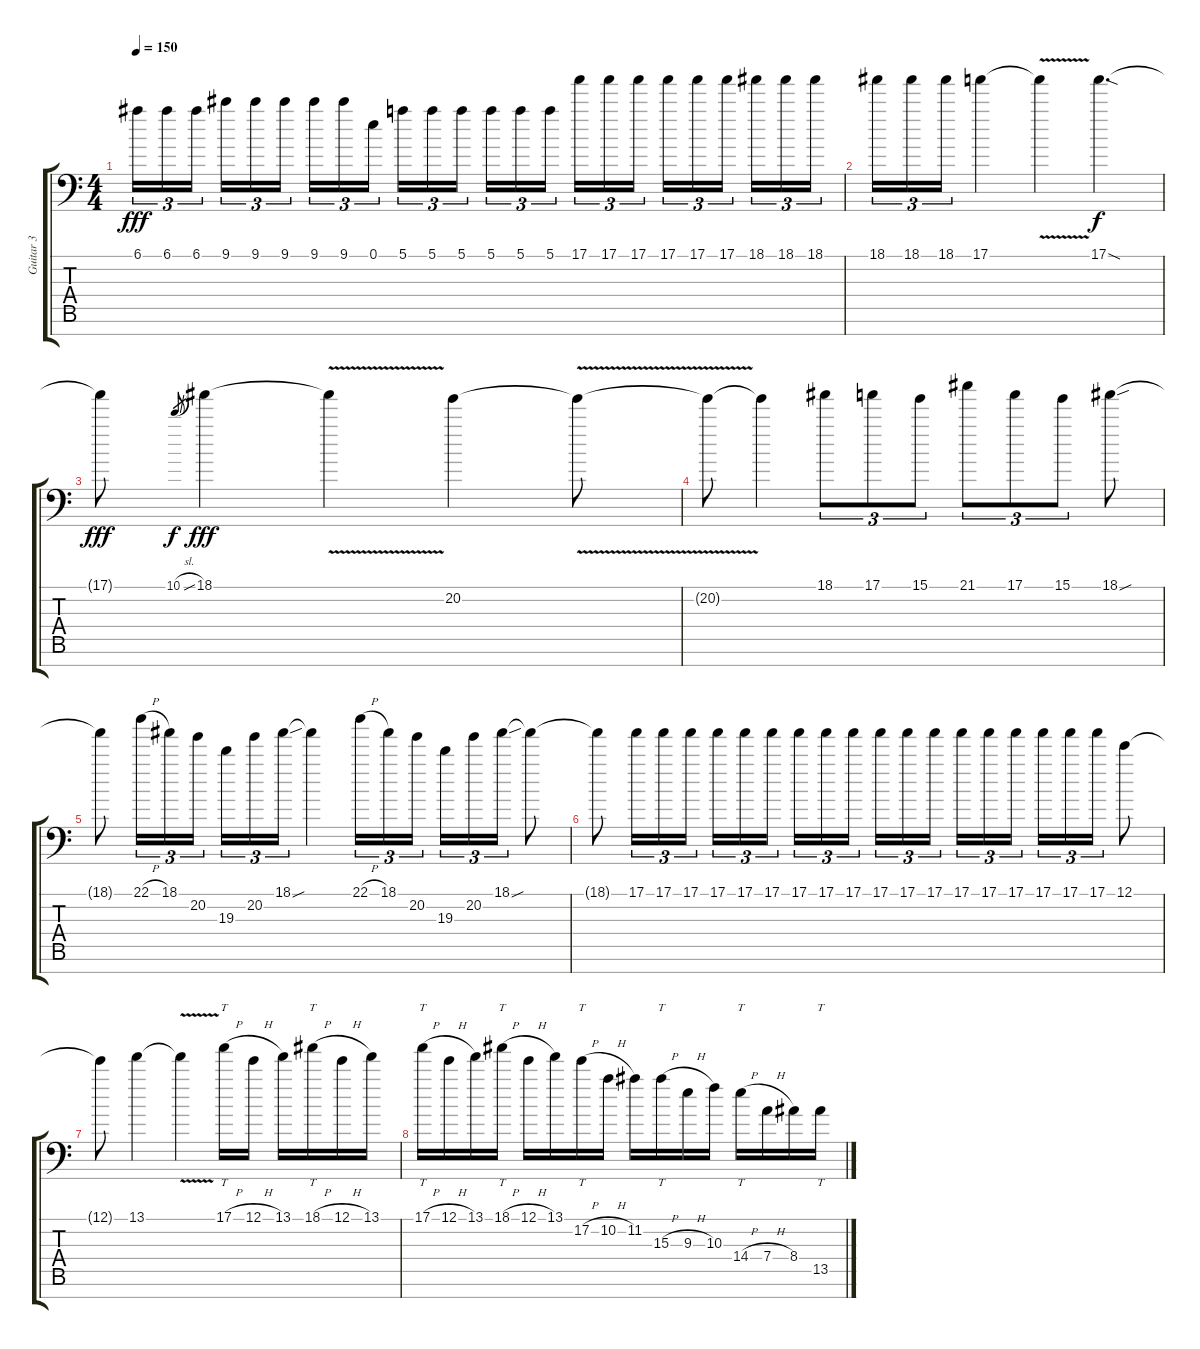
\track ("Guitar 3" "Guitar 3") {instrument overdrivenguitar}
\staff {score tabs}
\tuning (E4 B3 G3 D3 A2 E2 A1) {hide}
\ts (4 4)
\tempo 150
\clef f4
\ks c
6.1.16{tu (3 2) dy fff} 6.1.16{tu (3 2)} 6.1.16{tu (3 2) beam splitsecondary} 9.1.16{tu (3 2)} 9.1.16{tu (3 2)} 9.1.16{tu (3 2)} 9.1.16{tu (3 2)} 9.1.16{tu (3 2)} 0.1.16{tu (3 2) beam splitsecondary} 5.1.16{tu (3 2)} 5.1.16{tu (3 2)} 5.1.16{tu (3 2)} 5.1.16{tu (3 2)} 5.1.16{tu (3 2)} 5.1.16{tu (3 2) beam splitsecondary} 17.1.16{tu (3 2)} 17.1.16{tu (3 2)} 17.1.16{tu (3 2)} 17.1.16{tu (3 2)} 17.1.16{tu (3 2)} 17.1.16{tu (3 2) beam splitsecondary} 18.1.16{tu (3 2)} 18.1.16{tu (3 2)} 18.1.16{tu (3 2)} |
18.1.16{tu (3 2)} 18.1.16{tu (3 2)} 18.1.16{tu (3 2)} 17.1.4 17.1{v t}.4 17.1{sod}.4{d dy f} |
17.1{t}.8{dy fff} 10.1{sl}.8{gr dy f} 18.1.4{dy fff} 18.1{v t}.4 20.2.4 20.2{v t}.8 |
20.2{t}.8 20.2{t}.4 18.1.8{tu (3 2)} 17.1.8{tu (3 2)} 15.1.8{tu (3 2)} 21.1.8{tu (3 2)} 17.1.8{tu (3 2)} 15.1.8{tu (3 2)} 18.1{sou}.8 |
18.1{t}.8 22.1{h}.16{tu (3 2)} 18.1.16{tu (3 2)} 20.2.16{tu (3 2)} 19.3.16{tu (3 2)} 20.2.16{tu (3 2)} 18.1{sou}.16{tu (3 2)} 18.1{t}.4 22.1{h}.16{tu (3 2)} 18.1.16{tu (3 2)} 20.2.16{tu (3 2)} 19.3.16{tu (3 2)} 20.2.16{tu (3 2)} 18.1{sou}.16{tu (3 2)} 18.1{t}.8 |
18.1{t}.8 17.1.16{tu (3 2)} 17.1.16{tu (3 2)} 17.1.16{tu (3 2)} 17.1.16{tu (3 2)} 17.1.16{tu (3 2)} 17.1.16{tu (3 2) beam splitsecondary} 17.1.16{tu (3 2)} 17.1.16{tu (3 2)} 17.1.16{tu (3 2)} 17.1.16{tu (3 2)} 17.1.16{tu (3 2)} 17.1.16{tu (3 2) beam splitsecondary} 17.1.16{tu (3 2)} 17.1.16{tu (3 2)} 17.1.16{tu (3 2)} 17.1.16{tu (3 2)} 17.1.16{tu (3 2)} 17.1.16{tu (3 2)} 12.1.8 |
12.1{t}.8 13.1.4 13.1{v t}.4 17.1{h}.16{tt} 12.1{h}.16 13.1.16 18.1{h}.16{tt} 12.1{h}.16 13.1.16 |
17.1{h}.16{tt} 12.1{h}.16 13.1.16 18.1{h}.16{tt} 12.1{h}.16 13.1.16 17.2{h}.16{tt} 10.2{h}.16 11.2.16 15.3{h}.16{tt} 9.3{h}.16 10.3.16 14.4{h}.16{tt} 7.4{h}.16 8.4.16 13.5{h}.16{tt}
